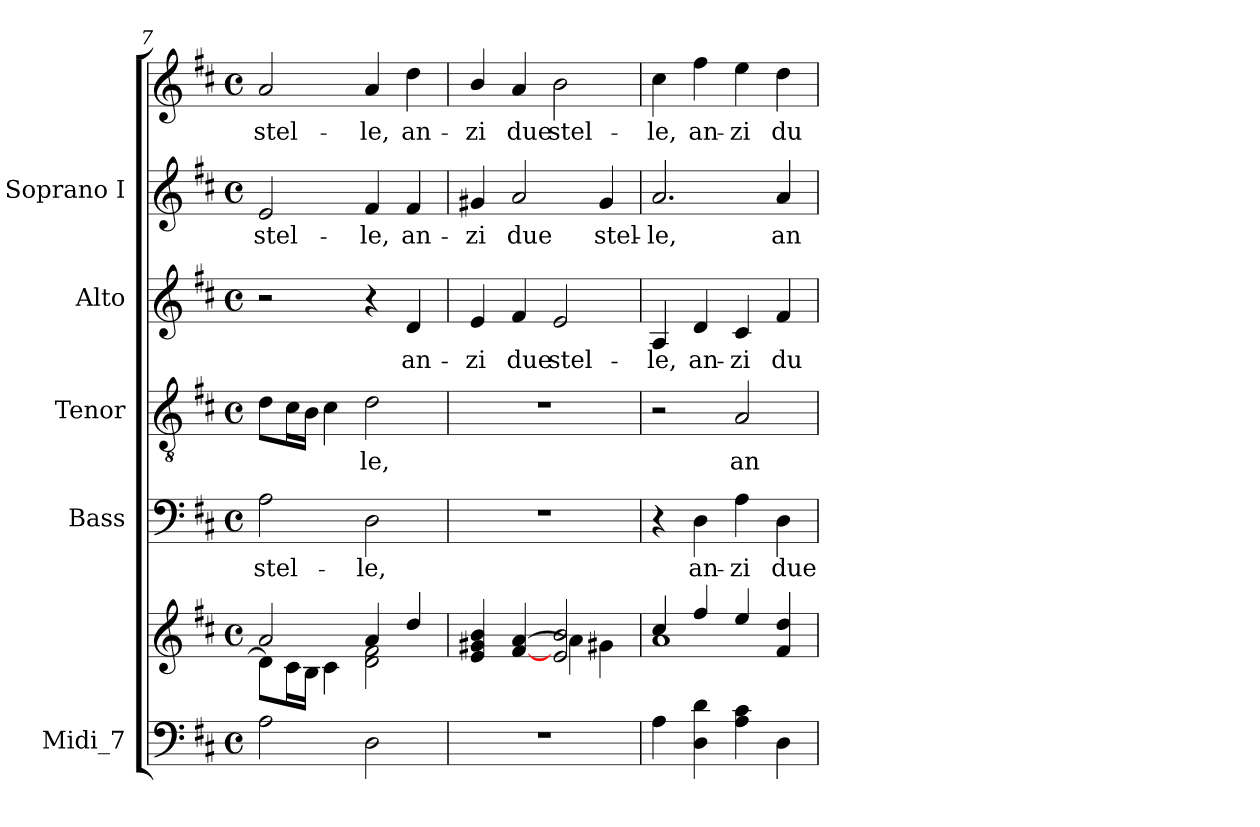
**kern	**kern	**kern	**text	**kern	**text	**kern	**text	**kern	**text	**kern	**text
*part5	*part5	*part4	*part4	*part3	*part3	*part2	*part2	*part1	*part1	*part1	*part1
*staff7	*staff6	*staff5	*staff5	*staff4	*staff4	*staff3	*staff3	*staff2	*staff2	*staff1	*staff1
*I"Midi_7	*	*I"Bass	*	*I"Tenor	*	*I"Alto	*	*I"Soprano I	*	*	*
*	*	*I'B	*	*I'T	*	*I'A	*	*I'S	*	*	*
*clefF4	*clefG2	*clefF4	*	*clefGv2	*	*clefG2	*	*clefG2	*	*clefG2	*
*k[f#c#]	*k[f#c#]	*k[f#c#]	*	*k[f#c#]	*	*k[f#c#]	*	*k[f#c#]	*	*k[f#c#]	*
*D:	*D:	*D:	*	*D:	*	*D:	*	*D:	*	*D:	*
*M4/4	*M4/4	*M4/4	*	*M4/4	*	*M4/4	*	*M4/4	*	*M4/4	*
*met(c)	*met(c)	*met(c)	*	*met(c)	*	*met(c)	*	*met(c)	*	*met(c)	*
=7	=7	=7	=7	=7	=7	=7	=7	=7	=7	=7	=7
*	*^	*	*	*	*	*	*	*	*	*	*
!	!	!	!	!LO:LY:b	!	!	!	!	!	!LO:LY:b	!	!LO:LY:b
2A	2a/	8d\L]	2A	stel-	8dL	.	2r	.	2e	-stel-	2a	stel-
.	.	16c#\L	.	.	16c#L	.	.	.	.	.	.	.
.	.	16B\JJ	.	.	16BJJ	.	.	.	.	.	.	.
.	.	4c#\	.	.	4c#	.	.	.	.	.	.	.
!	!	!	!	!LO:LY:b	!	!LO:LY:b	!	!	!	!LO:LY:b	!	!LO:LY:b
2D	4a/	2d\ 2f#\	2D	-le,	2d	le,	4r	.	4f#	-le,	4a	-le,
!	!	!	!	!	!	!	!	!LO:LY:b	!	!LO:LY:b	!	!LO:LY:b
.	4dd/	.	.	.	.	.	4d	an-	4f#	an-	4dd	an-
=8	=8	=8	=8	=8	=8	=8	=8	=8	=8	=8	=8	=8
!	!	!	!	!	!	!	!	!LO:LY:b	!	!LO:LY:b	!	!LO:LY:b
1r	4e/ 4g#X/ 4b/	4ryy	1r	.	1r	.	4e	-zi	4g#X	-zi	4b/	-zi
!	!	!	!	!	!	!	!	!LO:LY:b	!	!LO:LY:b	!	!LO:LY:b
.	4ryy	[4f#/ [4a/	.	.	.	.	4f#	due	2a	due	4a	due
!	!	!	!	!	!	!	!	!LO:LY:b	!	!	!	!LO:LY:b
.	2e/ 2b/	4a\]	.	.	.	.	2e	stel-	.	.	2b	stel-
!	!	!	!	!	!	!	!	!	!	!LO:LY:b	!	!
.	.	4g#X\	.	.	.	.	.	.	4g#	stel-	.	.
=9	=9	=9	=9	=9	=9	=9	=9	=9	=9	=9	=9	=9
!	!	!	!	!	!	!	!	!LO:LY:b	!	!LO:LY:b	!	!LO:LY:b
4A	4cc#/	1a\	4r	.	2r	.	4A	-le,	2.a	-le,	4cc#	-le,
!	!	!	!	!LO:LY:b	!	!	!	!LO:LY:b	!	!	!	!LO:LY:b
4D 4d	4ff#/	.	4D	an-	.	.	4d	an-	.	.	4ff#	an-
!	!	!	!	!LO:LY:b	!	!LO:LY:b	!	!LO:LY:b	!	!	!	!LO:LY:b
4A 4c#	4ee/	.	4A	-zi	2A	an-	4c#	-zi	.	.	4ee	-zi
!	!	!	!	!LO:LY:b	!	!	!	!LO:LY:b	!	!LO:LY:b	!	!LO:LY:b
4D	4f#/ 4dd/	.	4D	due	.	.	4f#	du-	4a	an-	4dd	du-
*	*v	*v	*	*	*	*	*	*	*	*	*	*
=	=	=	=	=	=	=	=	=	=	=	=
*-	*-	*-	*-	*-	*-	*-	*-	*-	*-	*-	*-
